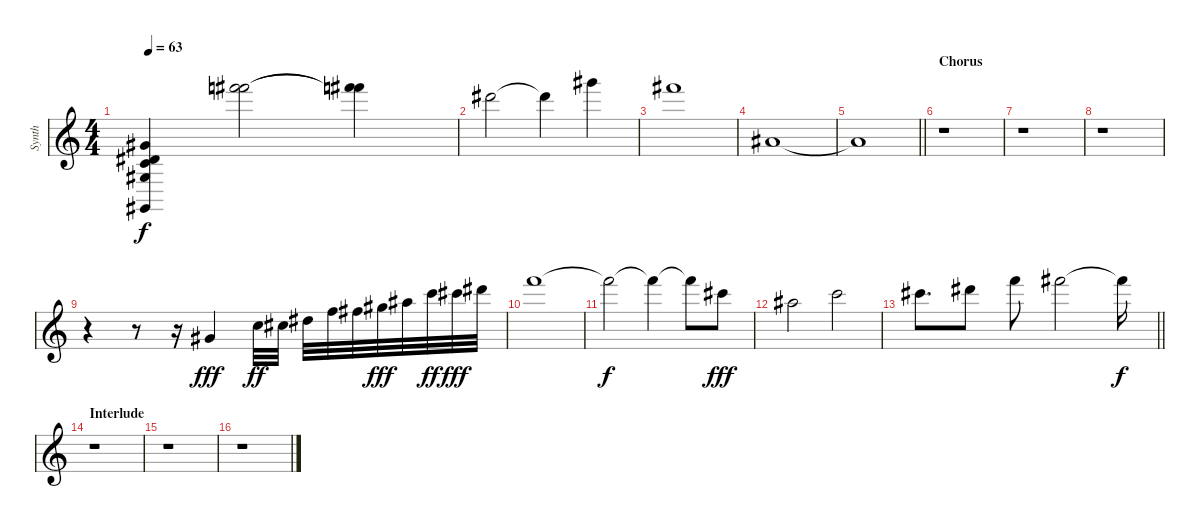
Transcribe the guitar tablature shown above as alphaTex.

\track ("Synth" "Synth") {instrument stringensemble1}
\staff {score}
\tuning (E4 B3 G3 D3 A2 E2) {hide}
\ts (4 4)
\tempo 63
\clef g2
\ks c
(4.1{t} 4.2{t} 5.3{t} 6.4{t} 4.6{t}).4{dy f} (26.1 30.2).2 (26.1{t} 30.2{t}).4 |
23.1.2 23.1{t}.4 28.1.4 |
26.1.1 |
20.4.1 |
\barLineRight lightlight
20.4{t}.1 |
\section ("" "Chorus")
r.1 |
r.1 |
r.1 |
r.4 r.8 r.16 4.1.4{dy fff} 8.1.32{dy ff} 9.1.32 11.1.32 13.1.32 14.1.32 16.1.32{dy fff} 18.1.32 20.1.32{dy ff} 21.1.32{dy fff} 23.1.32 |
25.1.1 |
25.1{t}.2{dy f} 25.1{t}.4 25.1{t}.8 21.1.8{dy fff} |
18.1.2 20.1.2 |
\barLineRight lightlight
21.1.8{d} 23.1.8 25.1.8 26.1.2 26.1{t}.16{dy f} |
\section ("" "Interlude")
r.1 |
r.1 |
r.1
